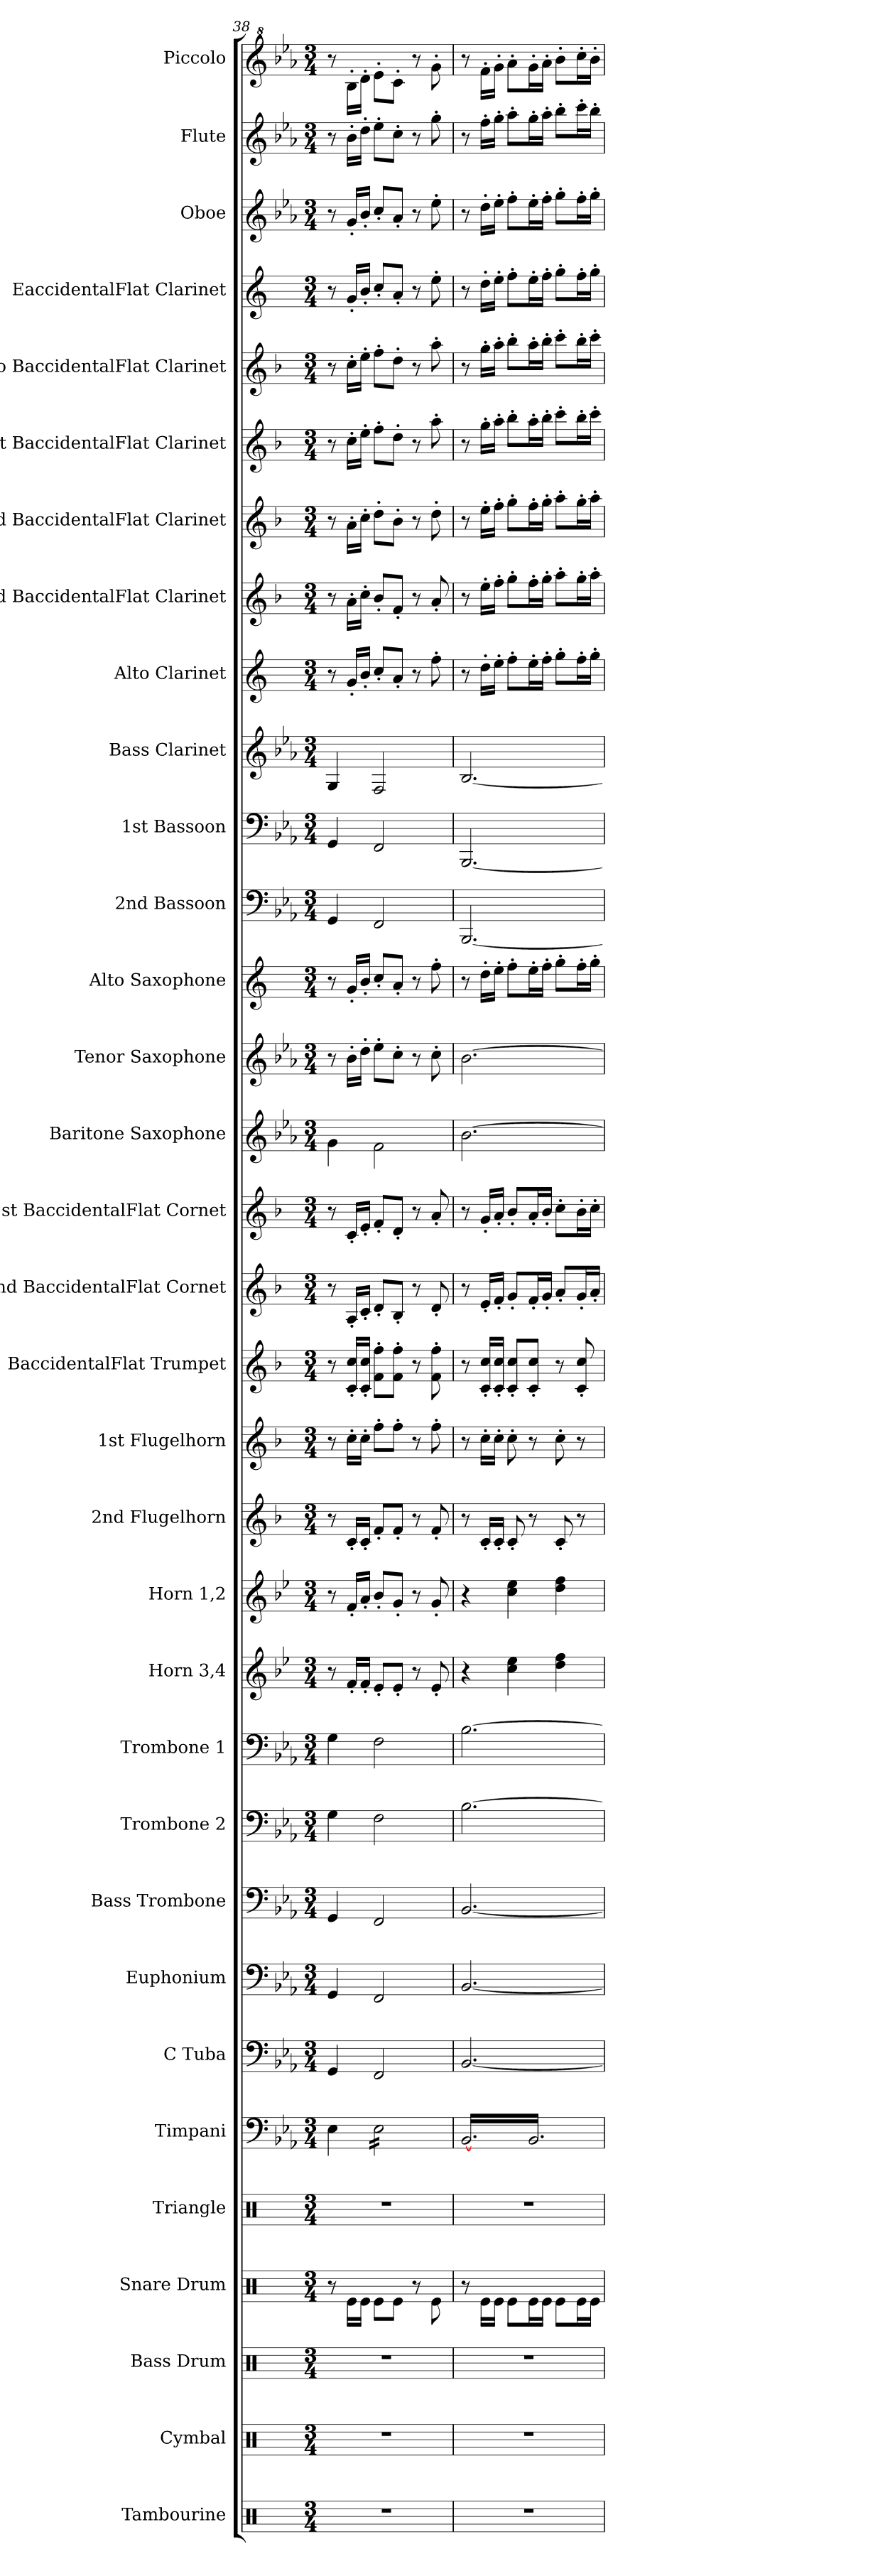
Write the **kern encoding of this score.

**kern	**kern	**kern	**kern	**kern	**kern	**kern	**kern	**kern	**kern	**kern	**kern	**kern	**kern	**kern	**kern	**kern	**kern	**kern	**kern	**kern	**kern	**kern	**kern	**kern	**kern	**kern	**kern	**kern	**kern	**kern	**kern	**kern
*part33	*part32	*part31	*part30	*part29	*part28	*part27	*part26	*part25	*part24	*part23	*part22	*part21	*part20	*part19	*part18	*part17	*part16	*part15	*part14	*part13	*part12	*part11	*part10	*part9	*part8	*part7	*part6	*part5	*part4	*part3	*part2	*part1
*staff33	*staff32	*staff31	*staff30	*staff29	*staff28	*staff27	*staff26	*staff25	*staff24	*staff23	*staff22	*staff21	*staff20	*staff19	*staff18	*staff17	*staff16	*staff15	*staff14	*staff13	*staff12	*staff11	*staff10	*staff9	*staff8	*staff7	*staff6	*staff5	*staff4	*staff3	*staff2	*staff1
*I"Tambourine	*I"Cymbal	*I"Bass Drum	*I"Snare Drum	*I"Triangle	*I"Timpani	*I"C Tuba	*I"Euphonium	*I"Bass Trombone	*I"Trombone 2	*I"Trombone 1	*I"Horn 3,4	*I"Horn 1,2	*I"2nd Flugelhorn	*I"1st Flugelhorn	*I"BaccidentalFlat Trumpet	*I"2nd BaccidentalFlat Cornet	*I"1st BaccidentalFlat Cornet	*I"Baritone Saxophone	*I"Tenor Saxophone	*I"Alto Saxophone	*I"2nd Bassoon	*I"1st Bassoon	*I"Bass Clarinet	*I"Alto Clarinet	*I"3rd BaccidentalFlat Clarinet	*I"2nd BaccidentalFlat Clarinet	*I"1st BaccidentalFlat Clarinet	*I"Solo BaccidentalFlat Clarinet	*I"EaccidentalFlat Clarinet	*I"Oboe	*I"Flute	*I"Piccolo
*I'Tamb.	*I'Cym.	*I'B. Dr.	*I'Sn. Dr.	*I'Trgl.	*I'Timp.	*I'C Tu.	*I'Eu.	*I'B. Trb.	*I'Trb. 2	*I'Trb. 1	*I'Hn. 3,4	*I'Hn. 1,2	*I'2nd Flghn.	*I'1st Flghn.	*I'BaccidentalFlat Tpt.	*I'2nd BaccidentalFlat Cnt.	*I'1st BaccidentalFlat Cnt.	*I'Bar. Sax.	*I'T. Sax.	*I'A. Sax.	*I'2nd Bsn.	*I'1st Bsn.	*I'B. Cl.	*I'A. Cl.	*I'3rd BaccidentalFlat Cl.	*I'2nd BaccidentalFlat Cl.	*I'1st BaccidentalFlat Cl.	*I'Solo BaccidentalFlat Cl.	*I'EaccidentalFlat Cl.	*I'Ob.	*I'Fl.	*I'Picc.
*clefX	*clefX	*clefX	*clefX	*clefX	*clefF4	*clefF4	*clefF4	*clefF4	*clefF4	*clefF4	*clefG2	*clefG2	*clefG2	*clefG2	*clefG2	*clefG2	*clefG2	*clefG2	*clefG2	*clefG2	*clefF4	*clefF4	*clefG2	*clefG2	*clefG2	*clefG2	*clefG2	*clefG2	*clefG2	*clefG2	*clefG2	*clefG^2
*	*	*	*	*	*	*	*	*	*	*	*ITrd4c7	*ITrd4c7	*ITrd1c2	*ITrd1c2	*ITrd1c2	*ITrd1c2	*ITrd1c2	*ITrd12c21	*ITrd8c14	*ITrd5c9	*	*	*ITrd8c14	*ITrd5c9	*ITrd1c2	*ITrd1c2	*ITrd1c2	*ITrd1c2	*ITrd-2c-3	*	*	*ITrd-7c-12
*k[]	*k[]	*k[]	*k[]	*k[]	*k[b-e-a-]	*k[b-e-a-]	*k[b-e-a-]	*k[b-e-a-]	*k[b-e-a-]	*k[b-e-a-]	*k[b-e-a-]	*k[b-e-a-]	*k[b-e-a-]	*k[b-e-a-]	*k[b-e-a-]	*k[b-e-a-]	*k[b-e-a-]	*k[b-e-a-]	*k[b-e-a-]	*k[b-e-a-]	*k[b-e-a-]	*k[b-e-a-]	*k[b-e-a-]	*k[b-e-a-]	*k[b-e-a-]	*k[b-e-a-]	*k[b-e-a-]	*k[b-e-a-]	*k[b-e-a-]	*k[b-e-a-]	*k[b-e-a-]	*k[b-e-a-]
*M3/4	*M3/4	*M3/4	*M3/4	*M3/4	*M3/4	*M3/4	*M3/4	*M3/4	*M3/4	*M3/4	*M3/4	*M3/4	*M3/4	*M3/4	*M3/4	*M3/4	*M3/4	*M3/4	*M3/4	*M3/4	*M3/4	*M3/4	*M3/4	*M3/4	*M3/4	*M3/4	*M3/4	*M3/4	*M3/4	*M3/4	*M3/4	*M3/4
=38	=38	=38	=38	=38	=38	=38	=38	=38	=38	=38	=38	=38	=38	=38	=38	=38	=38	=38	=38	=38	=38	=38	=38	=38	=38	=38	=38	=38	=38	=38	=38	=38
2.r	2.r	2.r	8r	2.r	4E-\	4GG/	4GG/	4GG/	4G\	4G\	8r	8r	8r	8r	8r	8r	8r	4G\	8r	8r	4GG/	4GG/	4GG/	8r	8r	8r	8r	8r	8r	8r	8r	8r
.	.	.	16Re\LL	.	.	.	.	.	.	.	16B-'/LL	16B-'/LL	16B-'/LL	16b-'\LL	16B-/' 16b-/'LL	16G'/LL	16B-'/LL	.	16B-'\LL	16B-'/LL	.	.	.	16B-'/LL	16g'\LL	16g'\LL	16b-'\LL	16b-'\LL	16b-'/LL	16g'/LL	16b-'\LL	16bb-'\LL
.	.	.	16Re\JJ	.	.	.	.	.	.	.	16B-'/JJ	16d'/JJ	16B-'/JJ	16b-'\JJ	16B-/' 16b-/'JJ	16B-'/JJ	16d'/JJ	.	16d'\JJ	16d'/JJ	.	.	.	16d'/JJ	16b-'\JJ	16b-'\JJ	16dd'\JJ	16dd'\JJ	16dd'/JJ	16b-'/JJ	16dd'\JJ	16ddd'\JJ
*	*	*	*	*	*tremolo	*	*	*	*	*	*	*	*	*	*	*	*	*	*	*	*	*	*	*	*	*	*	*	*	*	*	*
.	.	.	8Re\L	.	16E-\LL	2FF/	2FF/	2FF/	2F\	2F\	8A-'/L	8e-'/L	8e-'/L	8ee-'\L	8e-\' 8ee-\'L	8c'/L	8e-'/L	2F\	8e-'\L	8e-'/L	2FF/	2FF/	2FF/	8e-'/L	8a-'/L	8cc'\L	8ee-'\L	8ee-'\L	8ee-'/L	8cc'/L	8ee-'\L	8eee-'\L
.	.	.	.	.	16E-\	.	.	.	.	.	.	.	.	.	.	.	.	.	.	.	.	.	.	.	.	.	.	.	.	.	.	.
.	.	.	8Re\J	.	16E-\	.	.	.	.	.	8A-'/J	8c'/J	8e-'/J	8ee-'\J	8e-\' 8ee-\'J	8A-'/J	8c'/J	.	8c'\J	8c'/J	.	.	.	8c'/J	8e-'/J	8a-'\J	8cc'\J	8cc'\J	8cc'/J	8a-'/J	8cc'\J	8ccc'\J
.	.	.	.	.	16E-\	.	.	.	.	.	.	.	.	.	.	.	.	.	.	.	.	.	.	.	.	.	.	.	.	.	.	.
.	.	.	8r	.	16E-\	.	.	.	.	.	8r	8r	8r	8r	8r	8r	8r	.	8r	8r	.	.	.	8r	8r	8r	8r	8r	8r	8r	8r	8r
.	.	.	.	.	16E-\	.	.	.	.	.	.	.	.	.	.	.	.	.	.	.	.	.	.	.	.	.	.	.	.	.	.	.
.	.	.	8Re\	.	16E-\	.	.	.	.	.	8A-'/	8c'/	8e-'/	8ee-'\	8e-\' 8ee-\'	8c'/	8g'/	.	8c'\	8a-'\	.	.	.	8a-'\	8g'/	8cc'\	8gg'\	8gg'\	8gg'\	8ee-'\	8gg'\	8ggg'\
.	.	.	.	.	16E-\JJ	.	.	.	.	.	.	.	.	.	.	.	.	.	.	.	.	.	.	.	.	.	.	.	.	.	.	.
=39	=39	=39	=39	=39	=39	=39	=39	=39	=39	=39	=39	=39	=39	=39	=39	=39	=39	=39	=39	=39	=39	=39	=39	=39	=39	=39	=39	=39	=39	=39	=39	=39
2.r	2.r	2.r	8r	2.r	[16BB-/LL	[2.BB-/	[2.BB-/	[2.BB-/	[2.B-\	[2.B-\	4r	4r	8r	8r	8r	8r	8r	[2.B-\	[2.B-\	8r	[2.BBB-/	[2.BBB-/	[2.BB-/	8r	8r	8r	8r	8r	8r	8r	8r	8r
.	.	.	.	.	16BB-/	.	.	.	.	.	.	.	.	.	.	.	.	.	.	.	.	.	.	.	.	.	.	.	.	.	.	.
.	.	.	16Re\LL	.	16BB-/	.	.	.	.	.	.	.	16B-'/LL	16b-'\LL	16B-/' 16b-/'LL	16d'/LL	16f'/LL	.	.	16f'\LL	.	.	.	16f'\LL	16dd'\LL	16dd'\LL	16ff'\LL	16ff'\LL	16ff'\LL	16dd'\LL	16ff'\LL	16fff'\LL
.	.	.	16Re\JJ	.	16BB-/	.	.	.	.	.	.	.	16B-'/JJ	16b-'\JJ	16B-/' 16b-/'JJ	16e-'/JJ	16g'/JJ	.	.	16g'\JJ	.	.	.	16g'\JJ	16ee-'\JJ	16ee-'\JJ	16gg'\JJ	16gg'\JJ	16gg'\JJ	16ee-'\JJ	16gg'\JJ	16ggg'\JJ
.	.	.	8Re\L	.	16BB-/	.	.	.	.	.	4f\ 4a-\	4f\ 4a-\	8B-'/	8b-'\	8B-/' 8b-/'L	8f'/L	8a-'/L	.	.	8a-'\L	.	.	.	8a-'\L	8ff'\L	8ff'\L	8aa-'\L	8aa-'\L	8aa-'\L	8ff'\L	8aa-'\L	8aaa-'\L
.	.	.	.	.	16BB-/	.	.	.	.	.	.	.	.	.	.	.	.	.	.	.	.	.	.	.	.	.	.	.	.	.	.	.
.	.	.	16Re\L	.	16BB-/	.	.	.	.	.	.	.	8r	8r	8B-/' 8b-/'J	16e-'/L	16g'/L	.	.	16g'\L	.	.	.	16g'\L	16ee-'\L	16ee-'\L	16gg'\L	16gg'\L	16gg'\L	16ee-'\L	16gg'\L	16ggg'\L
.	.	.	16Re\JJ	.	16BB-/	.	.	.	.	.	.	.	.	.	.	16f'/JJ	16a-'/JJ	.	.	16a-'\JJ	.	.	.	16a-'\JJ	16ff'\JJ	16ff'\JJ	16aa-'\JJ	16aa-'\JJ	16aa-'\JJ	16ff'\JJ	16aa-'\JJ	16aaa-'\JJ
.	.	.	8Re\L	.	16BB-/	.	.	.	.	.	4g\ 4b-\	4g\ 4b-\	8B-'/	8b-'\	8r	8g'/L	8b-'\L	.	.	8b-'\L	.	.	.	8b-'\L	8gg'\L	8gg'\L	8bb-'\L	8bb-'\L	8bb-'\L	8gg'\L	8bb-'\L	8bbb-'\L
.	.	.	.	.	16BB-/	.	.	.	.	.	.	.	.	.	.	.	.	.	.	.	.	.	.	.	.	.	.	.	.	.	.	.
.	.	.	16Re\L	.	16BB-/	.	.	.	.	.	.	.	8r	8r	8B-/' 8b-/'	16f'/L	16a-'\L	.	.	16a-'\L	.	.	.	16a-'\L	16ff'\L	16ff'\L	16aa-'\L	16aa-'\L	16aa-'\L	16ff'\L	16ccc'\L	16cccc'\L
.	.	.	16Re\JJ	.	16BB-/JJ	.	.	.	.	.	.	.	.	.	.	16g'/JJ	16b-'\JJ	.	.	16b-'\JJ	.	.	.	16b-'\JJ	16gg'\JJ	16gg'\JJ	16bb-'\JJ	16bb-'\JJ	16bb-'\JJ	16gg'\JJ	16bb-'\JJ	16bbb-'\JJ
*	*	*	*	*	*Xtremolo	*	*	*	*	*	*	*	*	*	*	*	*	*	*	*	*	*	*	*	*	*	*	*	*	*	*	*
=	=	=	=	=	=	=	=	=	=	=	=	=	=	=	=	=	=	=	=	=	=	=	=	=	=	=	=	=	=	=	=	=
*-	*-	*-	*-	*-	*-	*-	*-	*-	*-	*-	*-	*-	*-	*-	*-	*-	*-	*-	*-	*-	*-	*-	*-	*-	*-	*-	*-	*-	*-	*-	*-	*-
